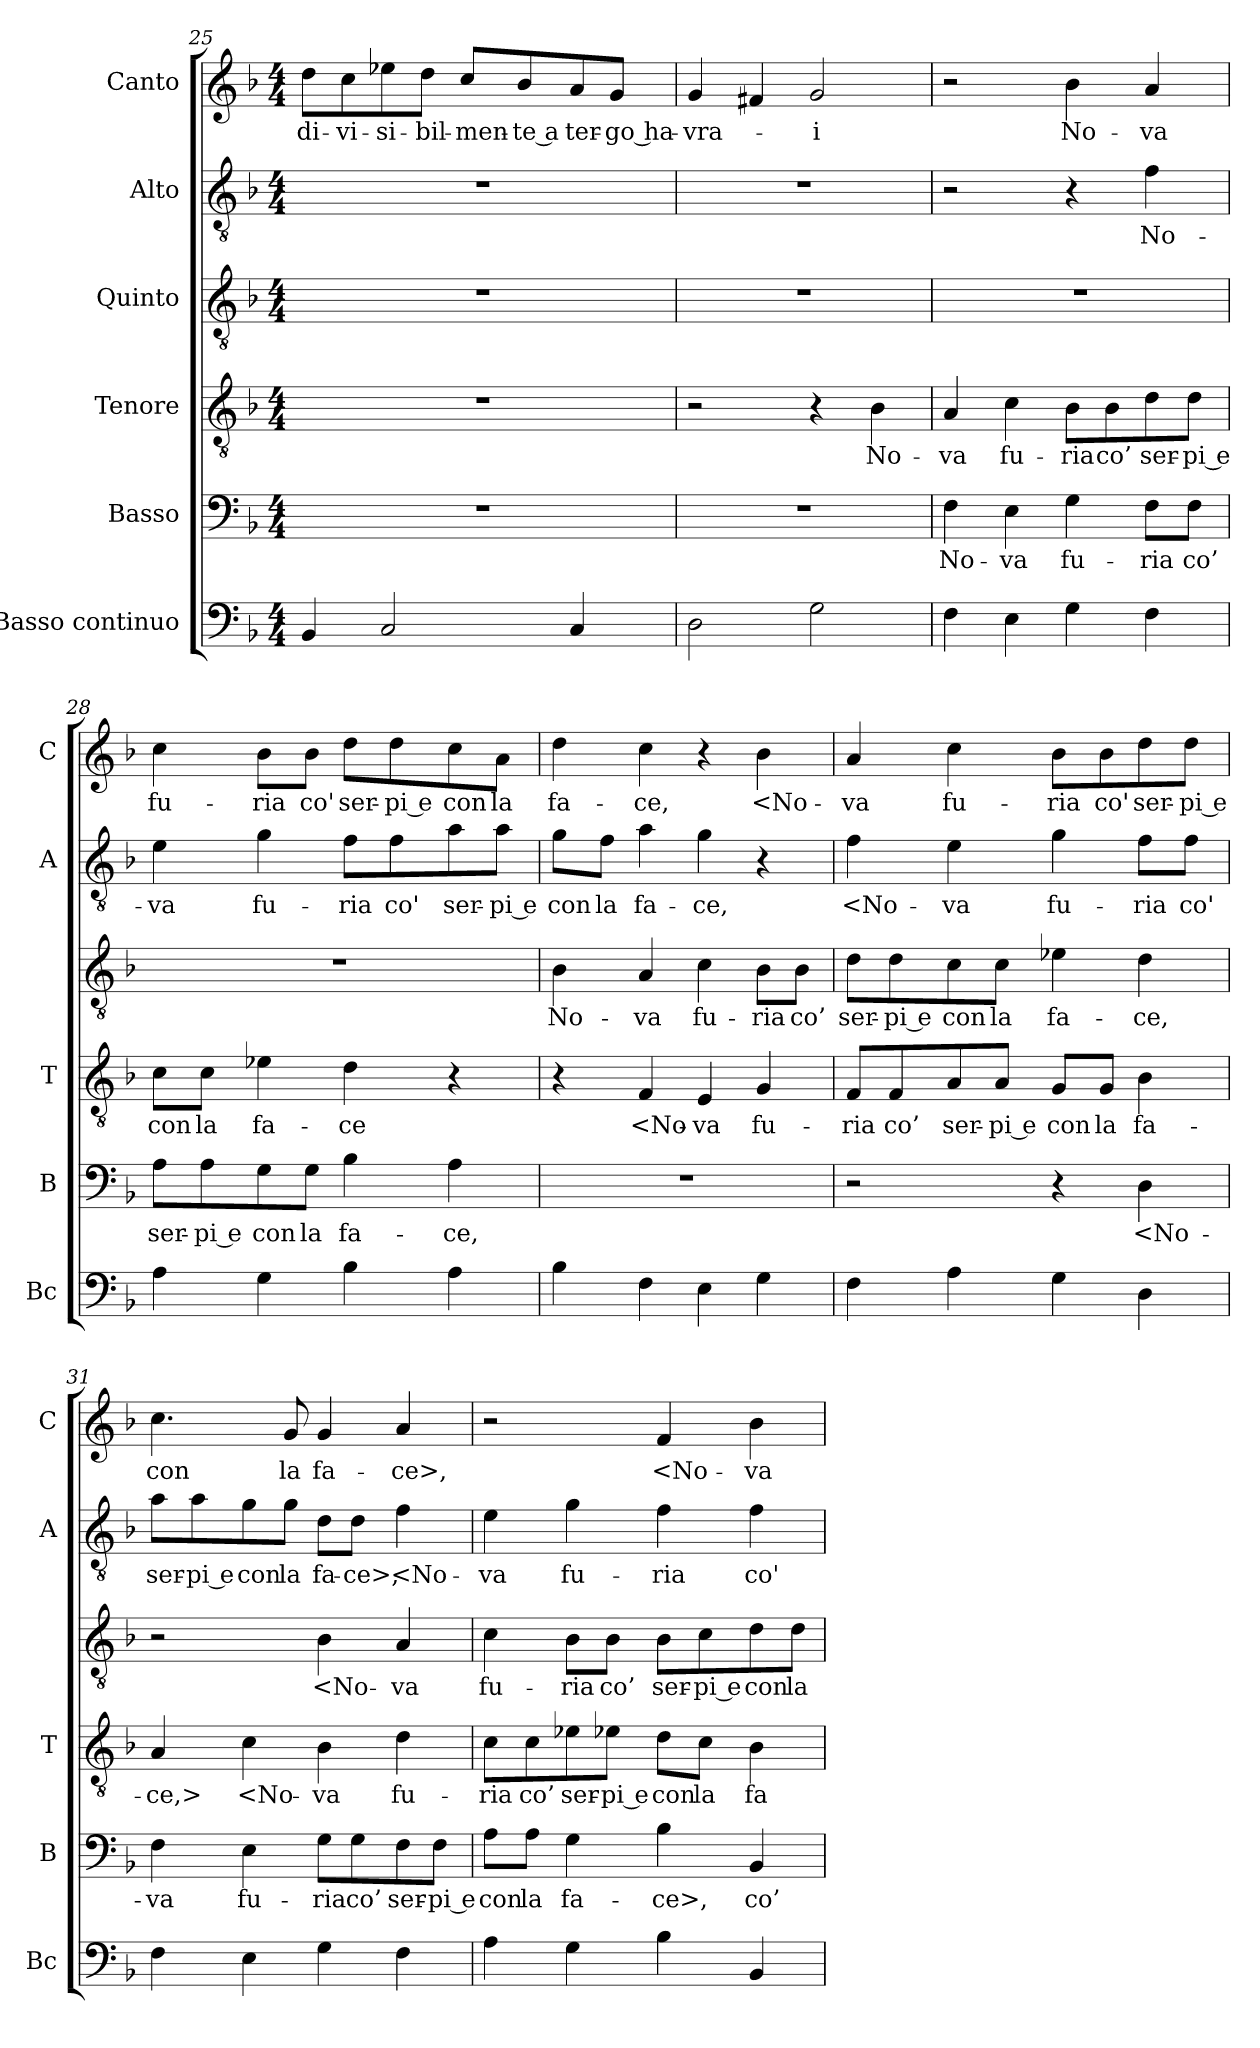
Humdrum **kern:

**kern	**kern	**text	**kern	**text	**kern	**text	**kern	**text	**kern	**text
*part6	*part5	*part5	*part4	*part4	*part3	*part3	*part2	*part2	*part1	*part1
*staff6	*staff5	*staff5	*staff4	*staff4	*staff3	*staff3	*staff2	*staff2	*staff1	*staff1
*I"Basso continuo	*I"Basso	*	*I"Tenore	*	*I"Quinto	*	*I"Alto	*	*I"Canto	*
*I'Bc	*I'B	*	*I'T	*	*	*	*I'A	*	*I'C	*
*clefF4	*clefF4	*	*clefGv2	*	*clefGv2	*	*clefGv2	*	*clefG2	*
*k[b-]	*k[b-]	*	*k[b-]	*	*k[b-]	*	*k[b-]	*	*k[b-]	*
*F:	*F:	*	*F:	*	*F:	*	*F:	*	*F:	*
*M4/4	*M4/4	*	*M4/4	*	*M4/4	*	*M4/4	*	*M4/4	*
=25	=25	=25	=25	=25	=25	=25	=25	=25	=25	=25
4BB-	1r	.	1r	.	1r	.	1r	.	8ddL	-di-
.	.	.	.	.	.	.	.	.	8cc	-vi-
2C	.	.	.	.	.	.	.	.	8ee-X	-si-
.	.	.	.	.	.	.	.	.	8ddJ	-bil-
.	.	.	.	.	.	.	.	.	8ccL	-men-
.	.	.	.	.	.	.	.	.	8b-	-te a
4C	.	.	.	.	.	.	.	.	8a	ter-
.	.	.	.	.	.	.	.	.	8gJ	-go ha-
=26	=26	=26	=26	=26	=26	=26	=26	=26	=26	=26
2D	1r	.	2r	.	1r	.	1r	.	4g	-vra-
.	.	.	.	.	.	.	.	.	4f#X	.
2G	.	.	4r	.	.	.	.	.	2g	-i
.	.	.	4B-	No-	.	.	.	.	.	.
=27	=27	=27	=27	=27	=27	=27	=27	=27	=27	=27
4F	4F	No-	4A	-va	1r	.	2r	.	2r	.
4E	4E	-va	4c	fu-	.	.	.	.	.	.
4G	4G	fu-	8B-L	-ria	.	.	4r	.	4b-	No-
.	.	.	8B-	co’	.	.	.	.	.	.
4F	8FL	-ria	8d	ser-	.	.	4f	No-	4a	-va
.	8FJ	co’	8dJ	-pi e	.	.	.	.	.	.
=28	=28	=28	=28	=28	=28	=28	=28	=28	=28	=28
4A	8AL	ser-	8cL	con	1r	.	4e	-va	4cc	fu-
.	8A	-pi e	8cJ	la	.	.	.	.	.	.
4G	8G	con	4e-X	fa-	.	.	4g	fu-	8b-L	-ria
.	8GJ	la	.	.	.	.	.	.	8b-J	co'
4B-	4B-	fa-	4d	-ce	.	.	8fL	-ria	8ddL	ser-
.	.	.	.	.	.	.	8f	co'	8dd	-pi e
4A	4A	-ce,	4r	.	.	.	8a	ser-	8cc	con
.	.	.	.	.	.	.	8aJ	-pi e	8aJ	la
=29	=29	=29	=29	=29	=29	=29	=29	=29	=29	=29
4B-	1r	.	4r	.	4B-	No-	8gL	con	4dd	fa-
.	.	.	.	.	.	.	8fJ	la	.	.
4F	.	.	4F	<No-	4A	-va	4a	fa-	4cc	-ce,
4E	.	.	4E	-va	4c	fu-	4g	-ce,	4r	.
4G	.	.	4G	fu-	8B-L	-ria	4r	.	4b-	<No-
.	.	.	.	.	8B-J	co’	.	.	.	.
=30	=30	=30	=30	=30	=30	=30	=30	=30	=30	=30
4F	2r	.	8FL	-ria	8dL	ser-	4f	<No-	4a	-va
.	.	.	8F	co’	8d	-pi e	.	.	.	.
4A	.	.	8A	ser-	8c	con	4e	-va	4cc	fu-
.	.	.	8AJ	-pi e	8cJ	la	.	.	.	.
4G	4r	.	8GL	con	4e-X	fa-	4g	fu-	8b-L	-ria
.	.	.	8GJ	la	.	.	.	.	8b-	co'
4D	4D	<No-	4B-	fa-	4d	-ce,	8fL	-ria	8dd	ser-
.	.	.	.	.	.	.	8fJ	co'	8ddJ	-pi e
=31	=31	=31	=31	=31	=31	=31	=31	=31	=31	=31
4F	4F	-va	4A	-ce,>	2r	.	8aL	ser-	4.cc	con
.	.	.	.	.	.	.	8a	-pi e	.	.
4E	4E	fu-	4c	<No-	.	.	8g	con	.	.
.	.	.	.	.	.	.	8gJ	la	8g	la
4G	8GL	-ria	4B-	-va	4B-	<No-	8dL	fa-	4g	fa-
.	8G	co’	.	.	.	.	8dJ	-ce>,	.	.
4F	8F	ser-	4d	fu-	4A	-va	4f	<No-	4a	-ce>,
.	8FJ	-pi e	.	.	.	.	.	.	.	.
=32	=32	=32	=32	=32	=32	=32	=32	=32	=32	=32
4A	8AL	con	8cL	-ria	4c	fu-	4e	-va	2r	.
.	8AJ	la	8c	co’	.	.	.	.	.	.
4G	4G	fa-	8e-X	ser-	8B-L	-ria	4g	fu-	.	.
.	.	.	8e-XJ	-pi e	8B-J	co’	.	.	.	.
4B-	4B-	-ce>,	8dL	con	8B-L	ser-	4f	-ria	4f	<No-
.	.	.	8cJ	la	8c	-pi e	.	.	.	.
4BB-	4BB-	co’	4B-	fa-	8d	con	4f	co'	4b-	-va
.	.	.	.	.	8dJ	la	.	.	.	.
=	=	=	=	=	=	=	=	=	=	=
*-	*-	*-	*-	*-	*-	*-	*-	*-	*-	*-
